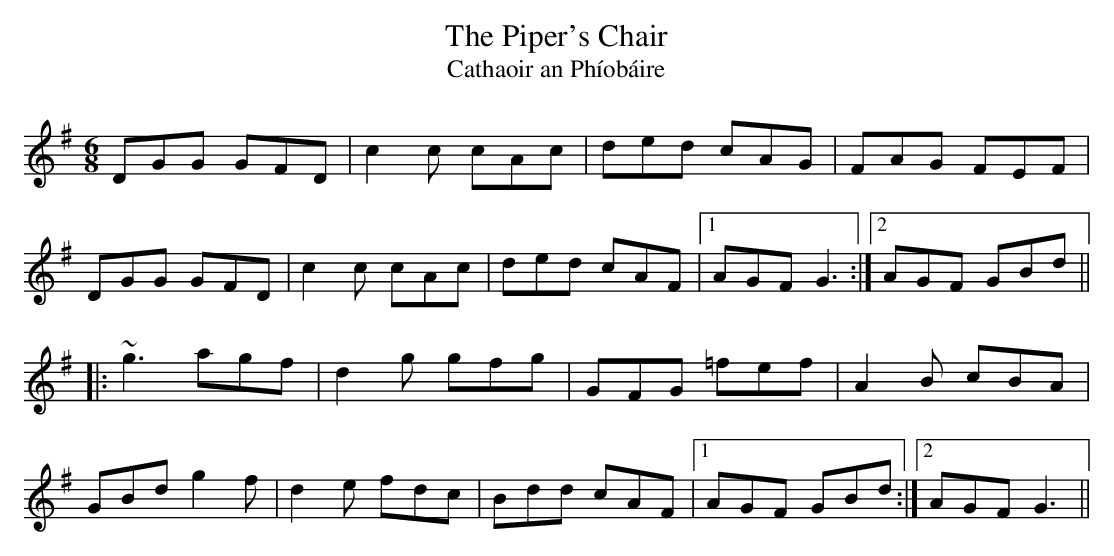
X:1
T:Piper's Chair, The
T:Cathaoir an Phíobáire
M:6/8
L:1/8
K:G
DGG GFD|c2c cAc|ded cAG|FAG FEF|!
DGG GFD|c2c cAc|ded cAF|1 AGF G3:|2 AGF GBd||!
|:~g3 agf|d2g gfg|GFG =fef|A2B cBA|!
GBd g2f|d2e fdc|Bdd cAF|1 AGF GBd:|2 AGF G3||!
